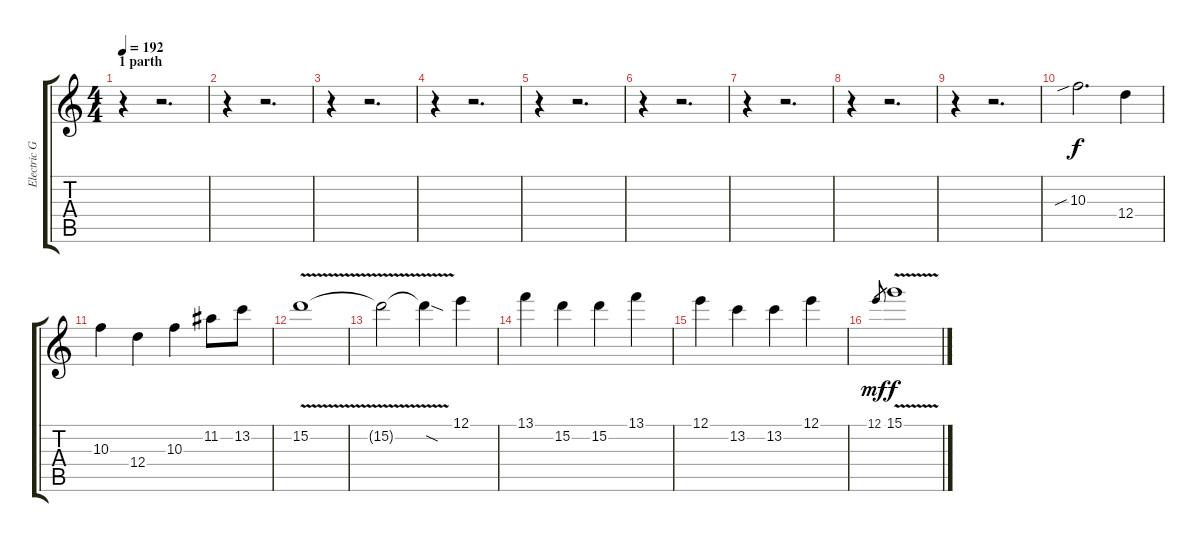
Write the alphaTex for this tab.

\track ("Electric Guitar" "Electric G") {instrument distortionguitar}
\staff {score tabs}
\tuning (E4 B3 G3 D3 A2 D2) {hide}
\ts (4 4)
\section ("" "1 parth")
\tempo 192
\clef g2
\ks c
r.4{dy f instrument distortionguitar} r.2{d} |
r.4 r.2{d} |
r.4 r.2{d} |
r.4 r.2{d} |
r.4 r.2{d} |
r.4 r.2{d} |
r.4 r.2{d} |
r.4 r.2{d} |
r.4 r.2{d} |
10.3{sib}.2{d} 12.4.4 |
10.3.4 12.4.4 10.3.4 11.2.8 13.2.8 |
15.2{v}.1 |
15.2{v t}.2 15.2{v sod t}.4 12.1.4 |
13.1.4 15.2.4 15.2.4 13.1.4 |
12.1.4 13.2.4 13.2.4 12.1.4 |
12.1.8{gr dy mf} 15.1{v}.1{dy f}
